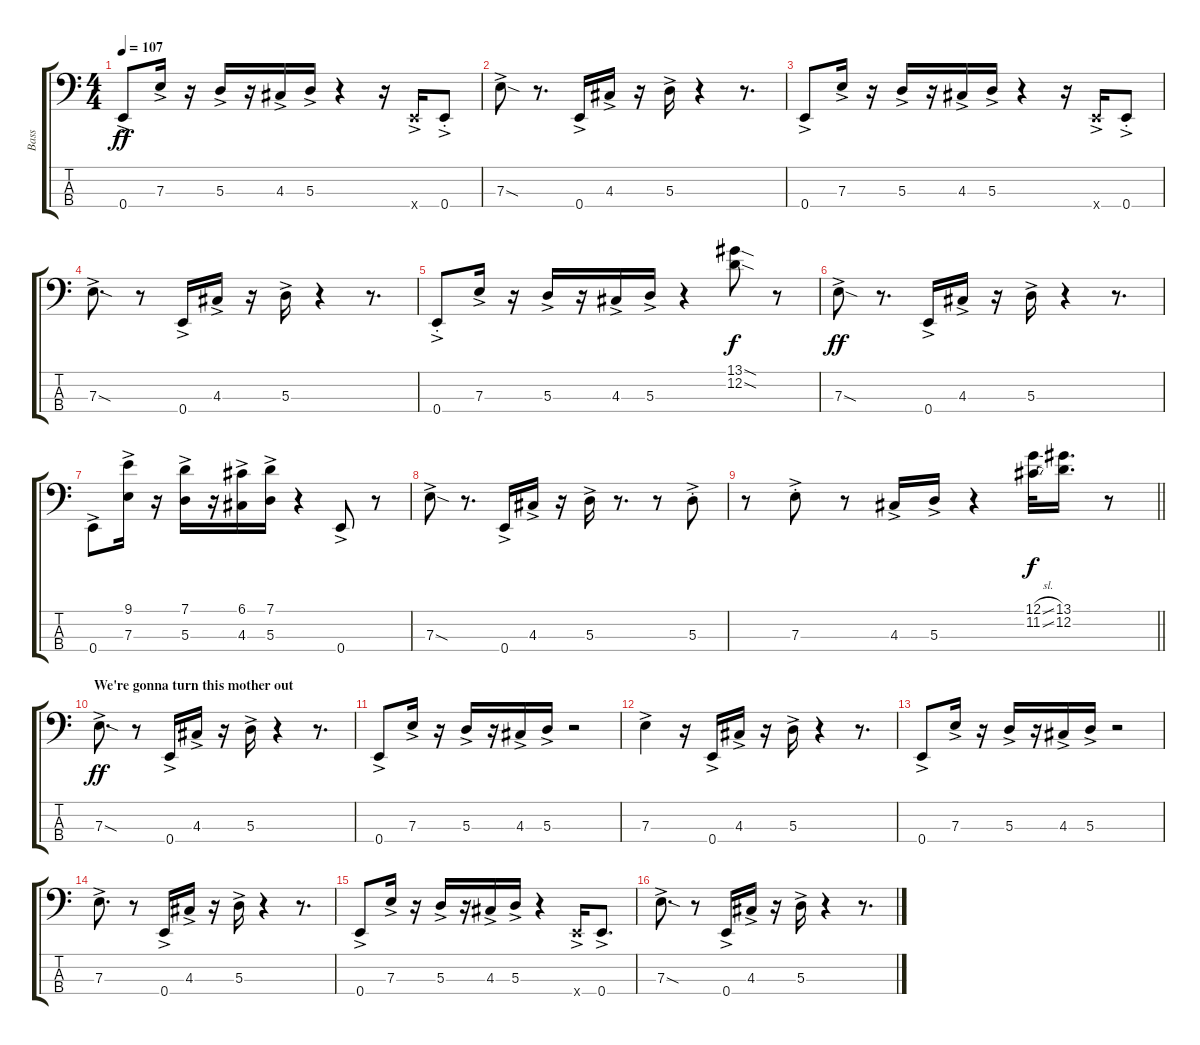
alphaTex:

\track ("Bass" "Bass") {instrument electricbassfinger}
\staff {score tabs}
\tuning (G2 D2 A1 E1) {hide}
\ts (4 4)
\tempo 107
\clef f4
\ks c
0.4{ac}.8{dy ff} 7.3{ac}.16 r.16 5.3{ac}.16 r.16 4.3{ac}.16 5.3{ac}.16 r.4 r.16 0.4{ac x}.16 0.4{ac st}.8 |
7.3{sod ac}.8 r.8{d} 0.4{ac}.16 4.3{ac}.16 r.16 5.3{ac}.16 r.4 r.8{d} |
0.4{ac}.8 7.3{ac}.16 r.16 5.3{ac}.16 r.16 4.3{ac}.16 5.3{ac}.16 r.4 r.16 0.4{ac x}.16 0.4{ac st}.8 |
7.3{sod ac}.8{d} r.8 0.4{ac}.16 4.3{ac}.16 r.16 5.3{ac}.16 r.4 r.8{d} |
0.4{ac st}.8 7.3{ac}.16 r.16 5.3{ac}.16 r.16 4.3{ac}.16 5.3{ac}.16 r.4 (13.1{sod} 12.2{sod}).8{dy f} r.8 |
7.3{sod ac}.8{dy ff} r.8{d} 0.4{ac}.16 4.3{ac}.16 r.16 5.3{ac}.16 r.4 r.8{d} |
0.4{ac}.8 (9.1 7.3{ac}).16 r.16 (7.1 5.3{ac}).16 r.16 (6.1 4.3{ac}).16 (7.1 5.3{ac}).16 r.4 0.4{ac}.8 r.8 |
7.3{sod ac}.8 r.8{d} 0.4{ac}.16 4.3{ac}.16 r.16 5.3{ac}.16 r.8{d} r.8 5.3{ac st}.8 |
\barLineRight lightlight
r.8 7.3{ac st}.8 r.8 4.3{ac}.16 5.3{ac}.16 r.4 (12.1{sl} 11.2{sl}).32{dy f} (13.1 12.2).16{d} r.8 |
\section ("" "We're gonna turn this mother out")
7.3{sod ac}.8{d dy ff} r.8 0.4{ac}.16 4.3{ac}.16 r.16 5.3{ac}.16 r.4 r.8{d} |
0.4{ac}.8 7.3{ac}.16 r.16 5.3{ac}.16 r.16 4.3{ac}.16 5.3{ac}.16 r.2 |
7.3{ac}.4 r.16 0.4{ac}.16 4.3{ac}.16 r.16 5.3{ac}.16 r.4 r.8{d} |
0.4{ac}.8 7.3{ac}.16 r.16 5.3{ac}.16 r.16 4.3{ac}.16 5.3{ac}.16 r.2 |
7.3{ac}.8{d} r.8 0.4{ac}.16 4.3{ac}.16 r.16 5.3{ac}.16 r.4 r.8{d} |
0.4{ac}.8 7.3{ac}.16 r.16 5.3{ac}.16 r.16 4.3{ac}.16 5.3{ac}.16 r.4 0.4{ac x}.16 0.4{ac}.8{d} |
7.3{sod ac}.8{d} r.8 0.4{ac}.16 4.3{ac}.16 r.16 5.3{ac}.16 r.4 r.8{d}
